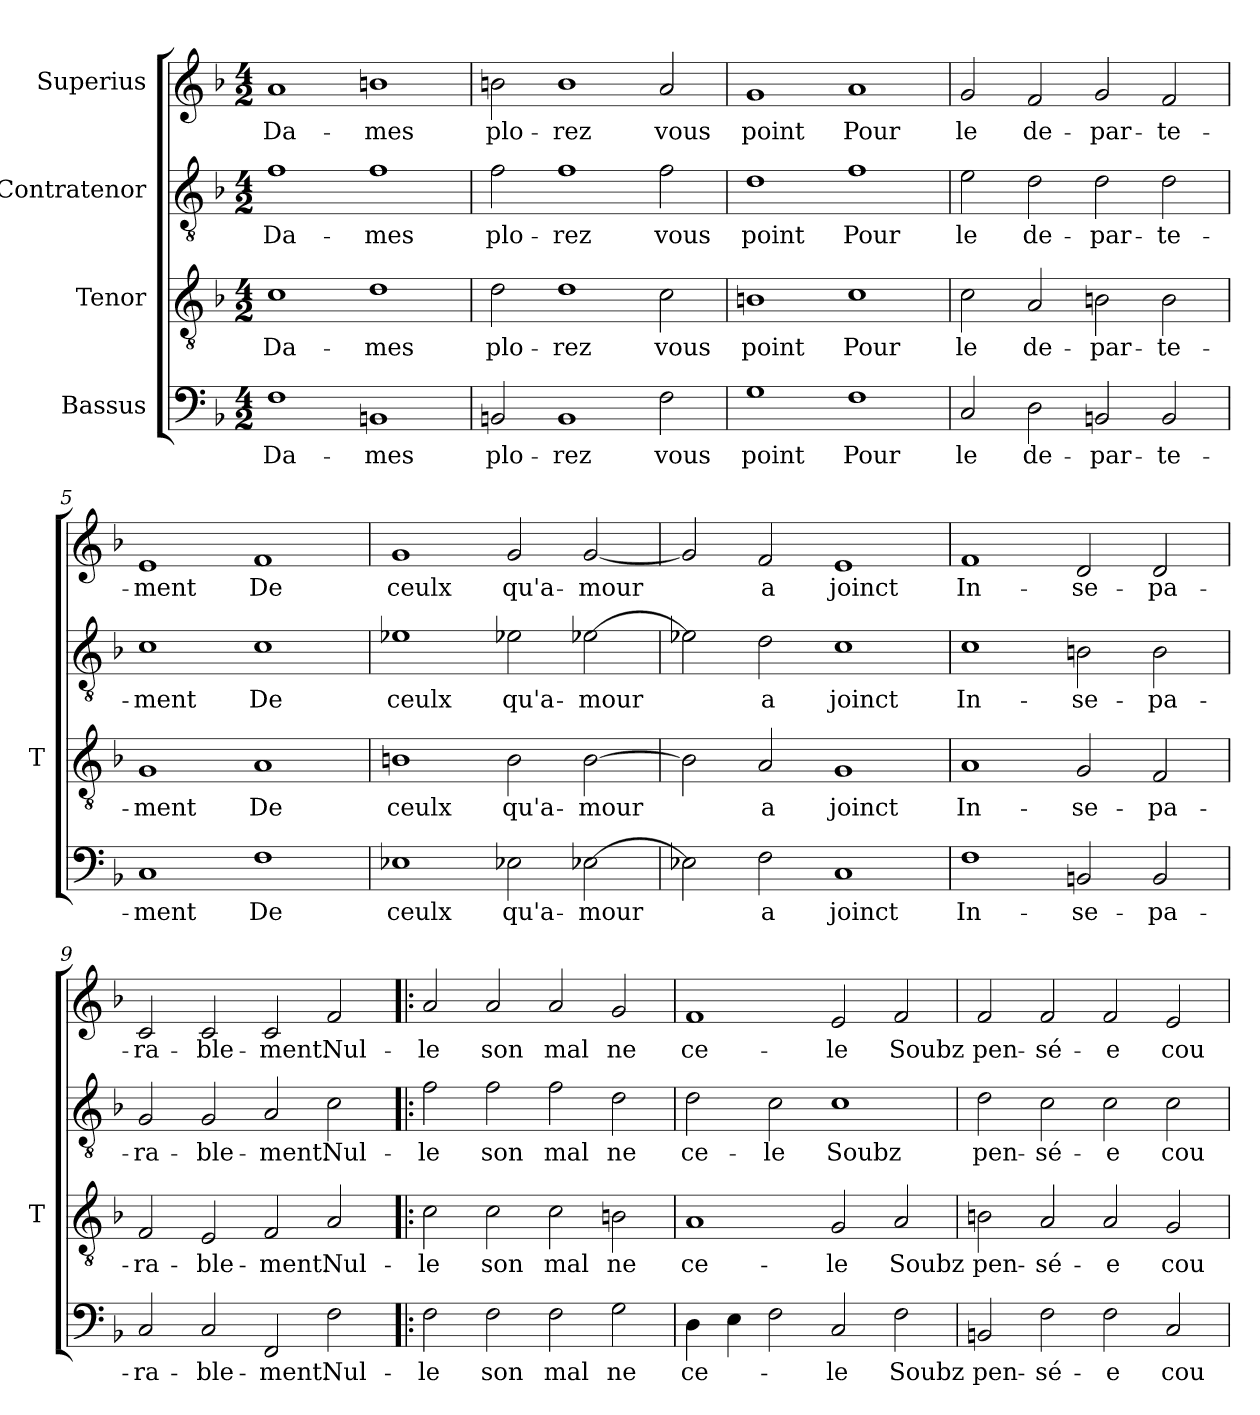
**kern	**text	**kern	**text	**kern	**text	**kern	**text
*part4	*part4	*part3	*part3	*part2	*part2	*part1	*part1
*staff4	*staff4	*staff3	*staff3	*staff2	*staff2	*staff1	*staff1
*I"Bassus	*	*I"Tenor	*	*I"Contratenor	*	*I"Superius	*
*	*	*I'T	*	*	*	*	*
*clefF4	*	*clefGv2	*	*clefGv2	*	*clefG2	*
*k[b-]	*	*k[b-]	*	*k[b-]	*	*k[b-]	*
*M4/2	*	*M4/2	*	*M4/2	*	*M4/2	*
=1	=1	=1	=1	=1	=1	=1	=1
1F	Da-	1c	Da-	1f	Da-	1a	Da-
1BB	-mes	1d	-mes	1f	-mes	1bn	-mes
=2	=2	=2	=2	=2	=2	=2	=2
2BB	plo-	2d	plo-	2f	plo-	2bn	plo-
1BB	-rez	1d	-rez	1f	-rez	1b	-rez
2F	-vous	2c	-vous	2f	-vous	2a	-vous
=3	=3	=3	=3	=3	=3	=3	=3
1G	-point	1Bn	-point	1d	-point	1g	-point
1F	-Pour	1c	-Pour	1f	-Pour	1a	-Pour
=4	=4	=4	=4	=4	=4	=4	=4
2C	-le	2c	-le	2e	-le	2g	-le
2D	de-	2A	de-	2d	de-	2f	de-
2BB	par-	2B	par-	2d	par-	2g	par-
2BB	te-	2B	te-	2d	te-	2f	te-
=5	=5	=5	=5	=5	=5	=5	=5
1C	-ment	1G	-ment	1c	-ment	1e	-ment
1F	-De	1A	-De	1c	-De	1f	-De
=6	=6	=6	=6	=6	=6	=6	=6
1E-X	-ceulx	1B	-ceulx	1e-X	-ceulx	1g	-ceulx
2E-X	qu'a-	2B	qu'a-	2e-X	qu'a-	2g	qu'a-
[2E-X	-mour	[2B	-mour	[2e-X	-mour	[2g	-mour
=7	=7	=7	=7	=7	=7	=7	=7
2E-X]	.	2B]	.	2e-X]	.	2g]	.
2F	-a	2A	-a	2d	-a	2f	-a
1C	-joinct	1G	-joinct	1c	-joinct	1e	-joinct
=8	=8	=8	=8	=8	=8	=8	=8
1F	In-	1A	In-	1c	In-	1f	In-
2BB	se-	2G	se-	2B	se-	2d	se-
2BB	pa-	2F	pa-	2B	pa-	2d	pa-
=9	=9	=9	=9	=9	=9	=9	=9
2C	ra-	2F	ra-	2G	ra-	2c	ra-
2C	ble-	2E	ble-	2G	ble-	2c	ble-
2FF	-ment.	2F	-ment.	2A	-ment.	2c	-ment.
2F	Nul-	2A	Nul-	2c	Nul-	2f	Nul-
=10!|:	=10!|:	=10!|:	=10!|:	=10!|:	=10!|:	=10!|:	=10!|:
2F	-le	2c	-le	2f	-le	2a	-le
2F	-son	2c	-son	2f	-son	2a	-son
2F	-mal	2c	-mal	2f	-mal	2a	-mal
2G	-ne	2B	-ne	2d	-ne	2g	-ne
=11	=11	=11	=11	=11	=11	=11	=11
4D	ce-	1A	ce-	2d	ce-	1f	ce-
4E	.	.	.	.	.	.	.
2F	.	.	.	2c	-le	.	.
2C	-le	2G	-le	1c	-Soubz	2e	-le
2F	-Soubz	2A	-Soubz	.	.	2f	-Soubz
=12	=12	=12	=12	=12	=12	=12	=12
2BB	pen-	2B	pen-	2d	pen-	2f	pen-
2F	sé-	2A	sé-	2c	sé-	2f	sé-
2F	-e	2A	-e	2c	-e	2f	-e
2C	cou-	2G	cou-	2c	cou-	2e	cou-
=	=	=	=	=	=	=	=
*-	*-	*-	*-	*-	*-	*-	*-
